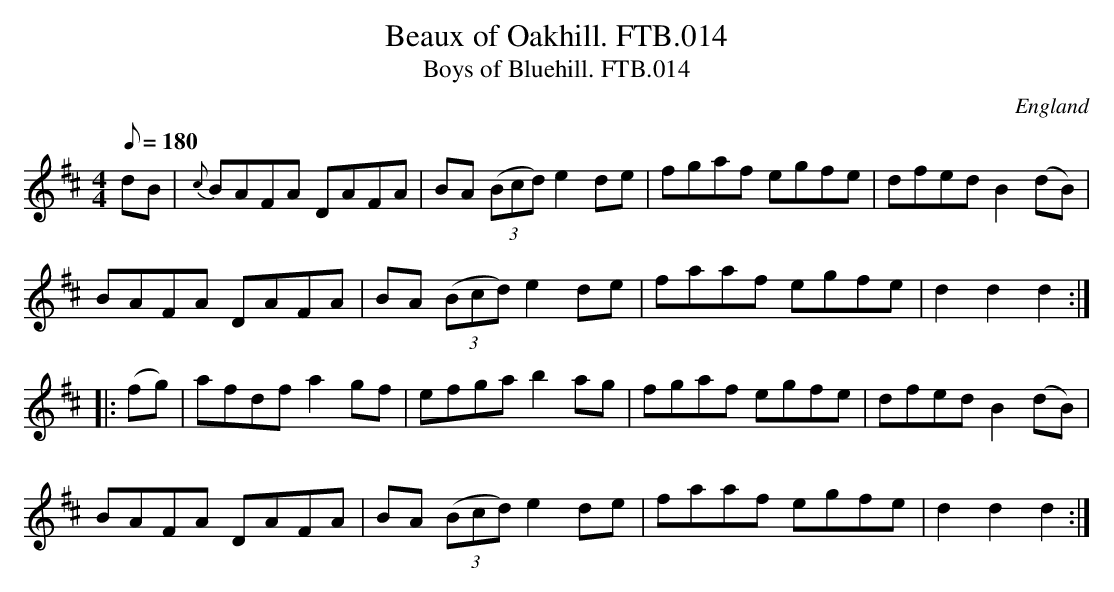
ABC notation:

X:1
T:Beaux of Oakhill. FTB.014
T:Boys of Bluehill. FTB.014
M:4/4
Q:180
O:England
K:D
dB|{c}BAFA DAFA|BA ((3Bcd) e2de|fgaf egfe|dfedB2(dB)|
BAFA DAFA|BA ((3Bcd) e2de|faaf egfe|d2d2d2:|
|:(fg)|afdfa2gf|efgab2ag|fgaf egfe|dfedB2(dB)|
BAFA DAFA|BA ((3Bcd) e2de|faaf egfe|d2d2d2:|
